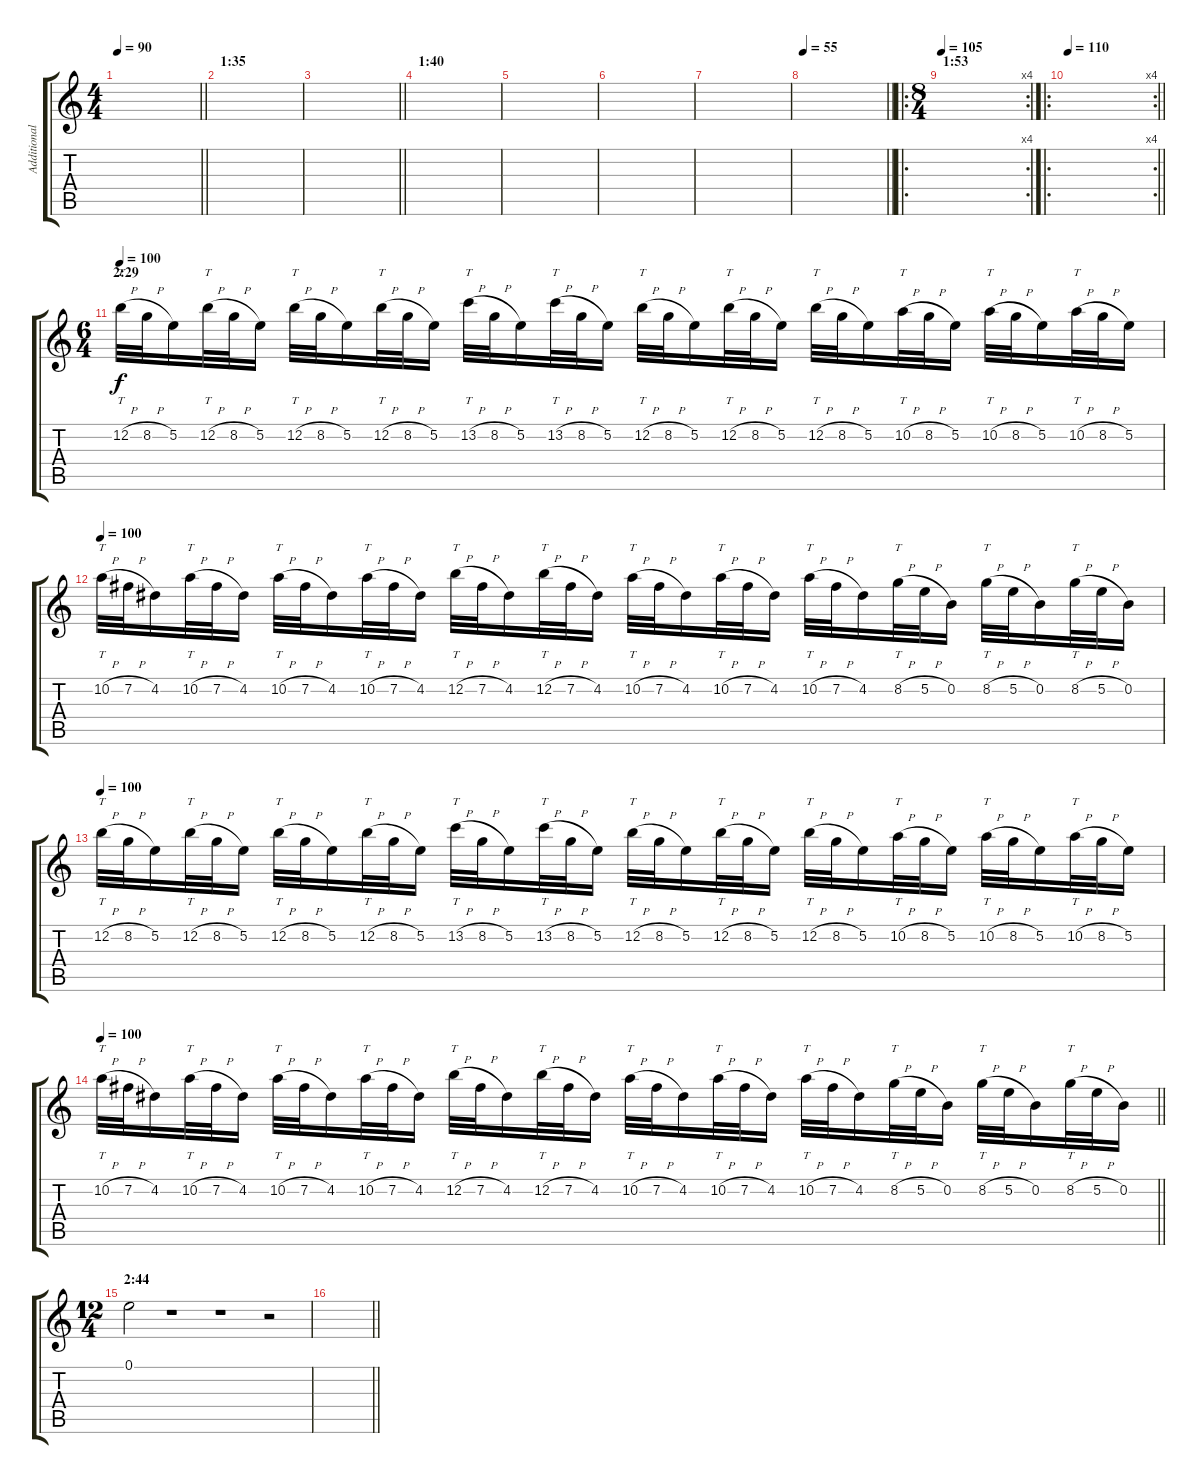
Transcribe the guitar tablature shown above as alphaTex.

\track ("Additional Distortion Guitar" "Additional") {instrument distortionguitar}
\staff {score tabs}
\tuning (E4 B3 G3 D3 A2 E2) {hide}
\ts (4 4)
\tempo 90
\clef g2
\barLineRight lightlight
\ks c
|
\section ("" "1:35")
|
\barLineRight lightlight
|
\section ("" "1:40")
|
|
|
|
\tempo 55
\barLineRight lightlight
|
\ro
\rc 4
\ts (8 4)
\section ("" "1:53")
\tempo 105
|
\ro
\rc 4
\tempo 110
\barLineRight lightlight
|
\ts (6 4)
\section ("" "2:29")
\tempo 100
12.2{h}.32{tt} 8.2{h}.32 5.2.16 12.2{h}.32{tt} 8.2{h}.32 5.2.16 12.2{h}.32{tt} 8.2{h}.32 5.2.16 12.2{h}.32{tt} 8.2{h}.32 5.2.16 13.2{h}.32{tt} 8.2{h}.32 5.2.16 13.2{h}.32{tt} 8.2{h}.32 5.2.16 12.2{h}.32{tt} 8.2{h}.32 5.2.16 12.2{h}.32{tt} 8.2{h}.32 5.2.16 12.2{h}.32{tt} 8.2{h}.32 5.2.16 10.2{h}.32{tt} 8.2{h}.32 5.2.16 10.2{h}.32{tt} 8.2{h}.32 5.2.16 10.2{h}.32{tt} 8.2{h}.32 5.2.16 |
\tempo 100
10.2{h}.32{tt} 7.2{h}.32 4.2.16 10.2{h}.32{tt} 7.2{h}.32 4.2.16 10.2{h}.32{tt} 7.2{h}.32 4.2.16 10.2{h}.32{tt} 7.2{h}.32 4.2.16 12.2{h}.32{tt} 7.2{h}.32 4.2.16 12.2{h}.32{tt} 7.2{h}.32 4.2.16 10.2{h}.32{tt} 7.2{h}.32 4.2.16 10.2{h}.32{tt} 7.2{h}.32 4.2.16 10.2{h}.32{tt} 7.2{h}.32 4.2.16 8.2{h}.32{tt} 5.2{h}.32 0.2.16 8.2{h}.32{tt} 5.2{h}.32 0.2.16 8.2{h}.32{tt} 5.2{h}.32 0.2.16 |
\tempo 100
12.2{h}.32{tt} 8.2{h}.32 5.2.16 12.2{h}.32{tt} 8.2{h}.32 5.2.16 12.2{h}.32{tt} 8.2{h}.32 5.2.16 12.2{h}.32{tt} 8.2{h}.32 5.2.16 13.2{h}.32{tt} 8.2{h}.32 5.2.16 13.2{h}.32{tt} 8.2{h}.32 5.2.16 12.2{h}.32{tt} 8.2{h}.32 5.2.16 12.2{h}.32{tt} 8.2{h}.32 5.2.16 12.2{h}.32{tt} 8.2{h}.32 5.2.16 10.2{h}.32{tt} 8.2{h}.32 5.2.16 10.2{h}.32{tt} 8.2{h}.32 5.2.16 10.2{h}.32{tt} 8.2{h}.32 5.2.16 |
\tempo 100
\barLineRight lightlight
10.2{h}.32{tt} 7.2{h}.32 4.2.16 10.2{h}.32{tt} 7.2{h}.32 4.2.16 10.2{h}.32{tt} 7.2{h}.32 4.2.16 10.2{h}.32{tt} 7.2{h}.32 4.2.16 12.2{h}.32{tt} 7.2{h}.32 4.2.16 12.2{h}.32{tt} 7.2{h}.32 4.2.16 10.2{h}.32{tt} 7.2{h}.32 4.2.16 10.2{h}.32{tt} 7.2{h}.32 4.2.16 10.2{h}.32{tt} 7.2{h}.32 4.2.16 8.2{h}.32{tt} 5.2{h}.32 0.2.16 8.2{h}.32{tt} 5.2{h}.32 0.2.16 8.2{h}.32{tt} 5.2{h}.32 0.2.16 |
\ts (12 4)
\section ("" "2:44")
0.1.2 r.1 r.1 r.2 |
\barLineRight lightlight
